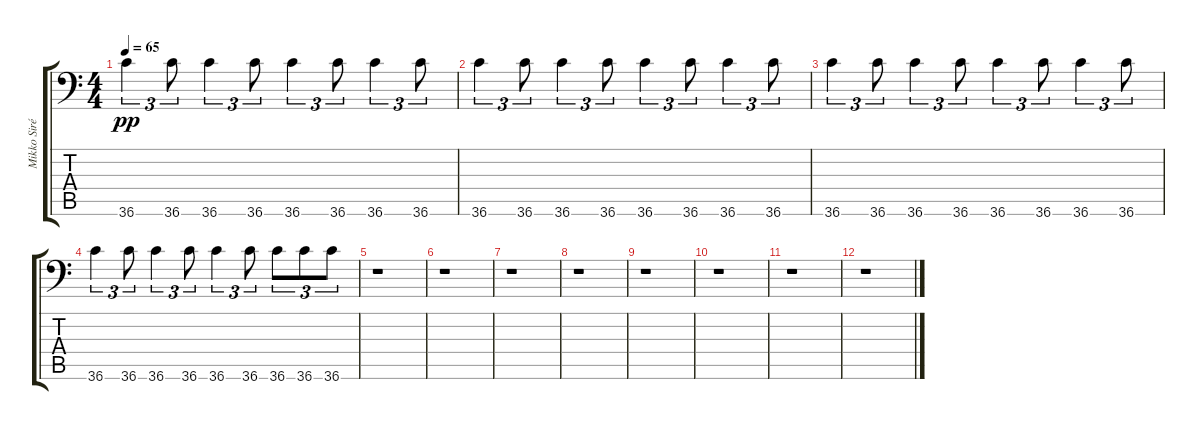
\track ("Mikko Sirén (Bass Drum)" "Mikko Siré") {instrument acousticgrandpiano}
\staff {score tabs}
\tuning (C-1 C-1 C-1 C-1 C-1 C-1) {hide}
\ts (4 4)
\tempo 65
\clef f4
\ks c
36.6.4{tu (3 2) dy pp} 36.6.8{tu (3 2)} 36.6.4{tu (3 2)} 36.6.8{tu (3 2)} 36.6.4{tu (3 2)} 36.6.8{tu (3 2)} 36.6.4{tu (3 2)} 36.6.8{tu (3 2)} |
36.6.4{tu (3 2)} 36.6.8{tu (3 2)} 36.6.4{tu (3 2)} 36.6.8{tu (3 2)} 36.6.4{tu (3 2)} 36.6.8{tu (3 2)} 36.6.4{tu (3 2)} 36.6.8{tu (3 2)} |
36.6.4{tu (3 2)} 36.6.8{tu (3 2)} 36.6.4{tu (3 2)} 36.6.8{tu (3 2)} 36.6.4{tu (3 2)} 36.6.8{tu (3 2)} 36.6.4{tu (3 2)} 36.6.8{tu (3 2)} |
36.6.4{tu (3 2)} 36.6.8{tu (3 2)} 36.6.4{tu (3 2)} 36.6.8{tu (3 2)} 36.6.4{tu (3 2)} 36.6.8{tu (3 2)} 36.6.8{tu (3 2)} 36.6.8{tu (3 2)} 36.6.8{tu (3 2)} |
r.1 |
r.1 |
r.1 |
r.1 |
r.1 |
r.1 |
r.1 |
r.1
